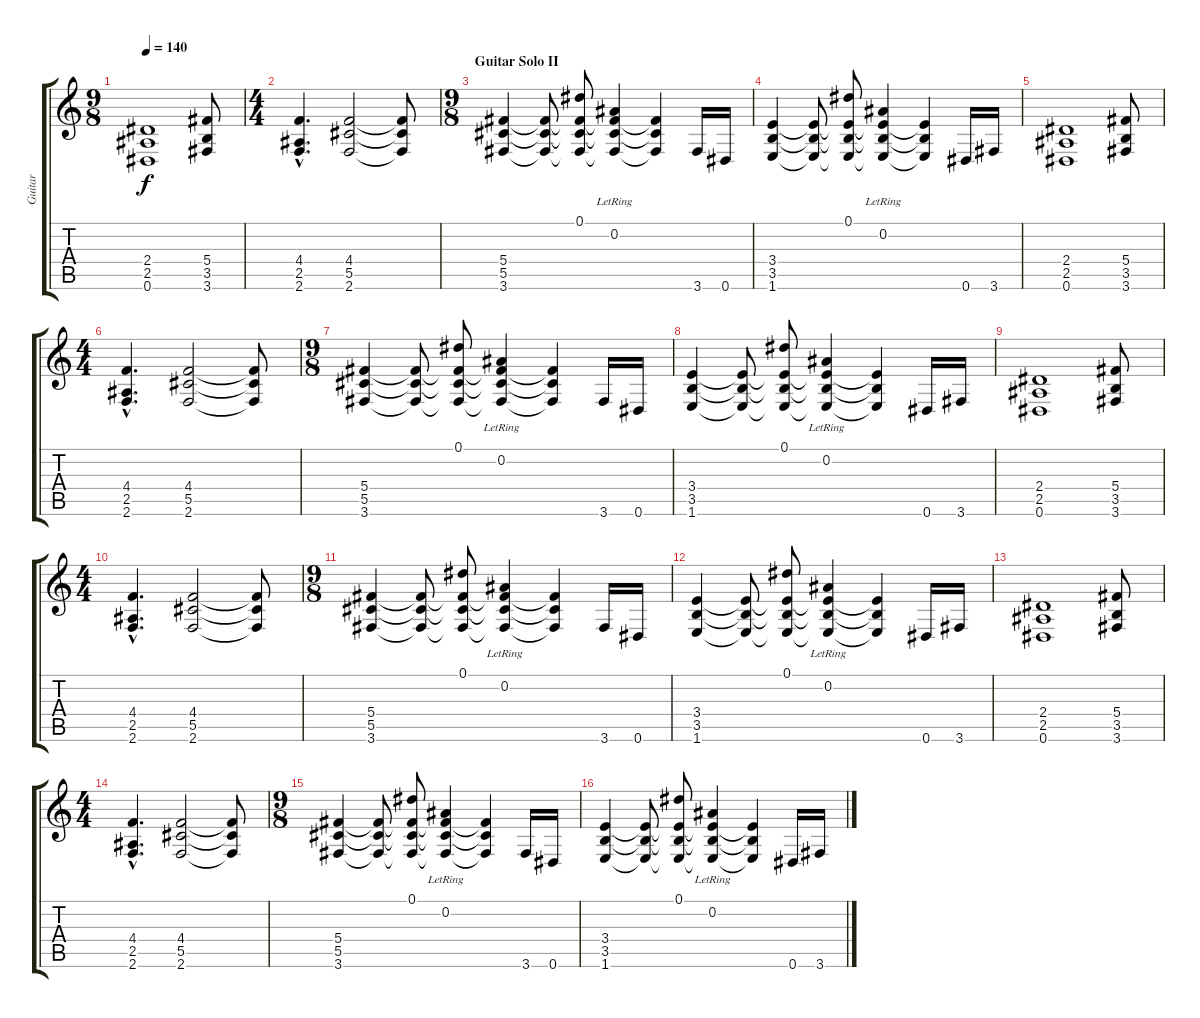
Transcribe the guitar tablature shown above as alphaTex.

\track ("Guitar" "Guitar") {instrument distortionguitar}
\staff {score tabs}
\tuning (Eb4 Bb3 Gb3 Db3 Ab2 Eb2) {hide}
\ts (9 8)
\tempo 140
\clef g2
\ks c
(2.4 2.5 0.6).1{dy f} (5.4 3.5 3.6).8 |
\ts (4 4)
(4.4{hac} 2.5{hac} 2.6{hac}).4{d} (4.4 5.5 2.6).2 (4.4{t} 5.5{t} 2.6{t}).8 |
\ts (9 8)
\section ("" "Guitar Solo II")
(5.4 5.5 3.6).4{volume 14 balance 8} (5.4{t} 5.5{t} 3.6{t}).8 (0.1 5.4{t} 5.5{t} 3.6{t}).8 (0.2{lr} 5.4{t} 5.5{t} 3.6{t}).4 (5.4{t} 5.5{t} 3.6{t}).4 3.6.16 0.6.16 |
(3.4 3.5 1.6).4 (3.4{t} 3.5{t} 1.6{t}).8 (0.1 3.4{t} 3.5{t} 1.6{t}).8 (0.2{lr} 3.4{t} 3.5{t} 1.6{t}).4 (3.4{t} 3.5{t} 1.6{t}).4 0.6.16 3.6.16 |
(2.4 2.5 0.6).1 (5.4 3.5 3.6).8 |
\ts (4 4)
(4.4{hac} 2.5{hac} 2.6{hac}).4{d} (4.4 5.5 2.6).2 (4.4{t} 5.5{t} 2.6{t}).8 |
\ts (9 8)
(5.4 5.5 3.6).4{volume 14} (5.4{t} 5.5{t} 3.6{t}).8 (0.1 5.4{t} 5.5{t} 3.6{t}).8 (0.2{lr} 5.4{t} 5.5{t} 3.6{t}).4 (5.4{t} 5.5{t} 3.6{t}).4 3.6.16 0.6.16 |
(3.4 3.5 1.6).4 (3.4{t} 3.5{t} 1.6{t}).8 (0.1 3.4{t} 3.5{t} 1.6{t}).8 (0.2{lr} 3.4{t} 3.5{t} 1.6{t}).4 (3.4{t} 3.5{t} 1.6{t}).4 0.6.16 3.6.16 |
(2.4 2.5 0.6).1 (5.4 3.5 3.6).8 |
\ts (4 4)
(4.4{hac} 2.5{hac} 2.6{hac}).4{d} (4.4 5.5 2.6).2 (4.4{t} 5.5{t} 2.6{t}).8 |
\ts (9 8)
(5.4 5.5 3.6).4{volume 12 balance 8} (5.4{t} 5.5{t} 3.6{t}).8 (0.1 5.4{t} 5.5{t} 3.6{t}).8 (0.2{lr} 5.4{t} 5.5{t} 3.6{t}).4 (5.4{t} 5.5{t} 3.6{t}).4 3.6.16 0.6.16 |
(3.4 3.5 1.6).4 (3.4{t} 3.5{t} 1.6{t}).8 (0.1 3.4{t} 3.5{t} 1.6{t}).8 (0.2{lr} 3.4{t} 3.5{t} 1.6{t}).4 (3.4{t} 3.5{t} 1.6{t}).4 0.6.16 3.6.16 |
(2.4 2.5 0.6).1 (5.4 3.5 3.6).8 |
\ts (4 4)
(4.4{hac} 2.5{hac} 2.6{hac}).4{d} (4.4 5.5 2.6).2 (4.4{t} 5.5{t} 2.6{t}).8 |
\ts (9 8)
(5.4 5.5 3.6).4{volume 14} (5.4{t} 5.5{t} 3.6{t}).8 (0.1 5.4{t} 5.5{t} 3.6{t}).8 (0.2{lr} 5.4{t} 5.5{t} 3.6{t}).4 (5.4{t} 5.5{t} 3.6{t}).4 3.6.16 0.6.16 |
(3.4 3.5 1.6).4 (3.4{t} 3.5{t} 1.6{t}).8 (0.1 3.4{t} 3.5{t} 1.6{t}).8 (0.2{lr} 3.4{t} 3.5{t} 1.6{t}).4 (3.4{t} 3.5{t} 1.6{t}).4 0.6.16 3.6.16
